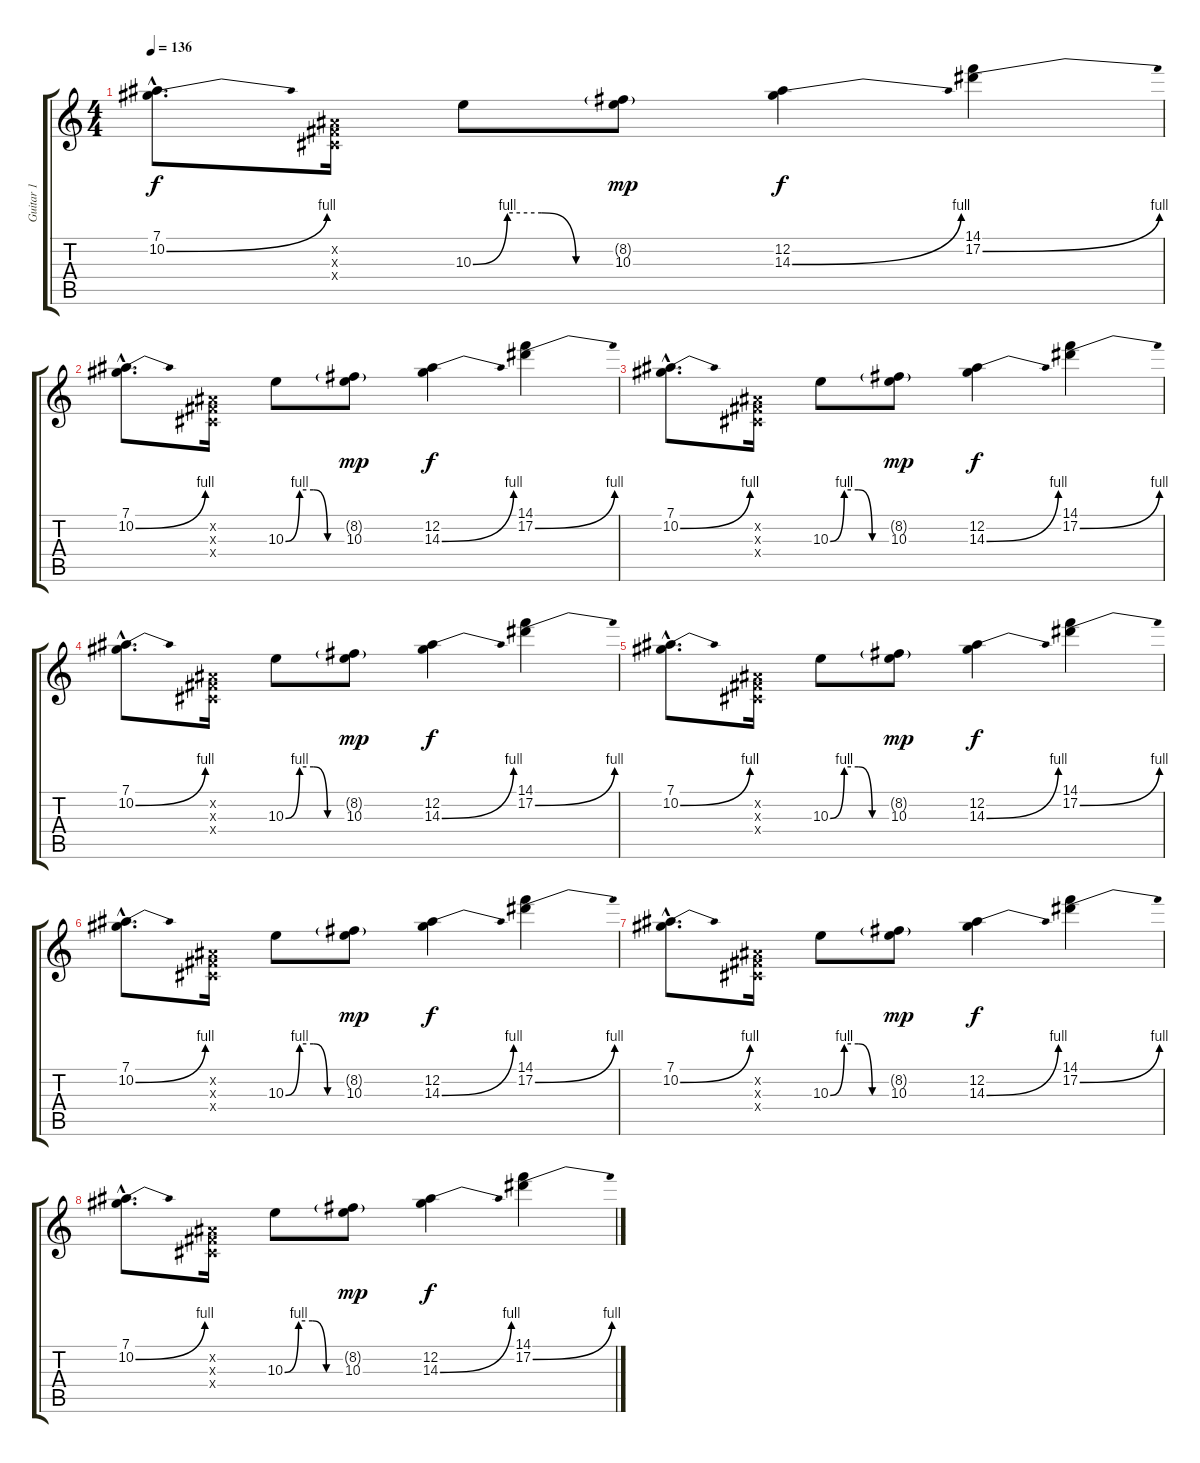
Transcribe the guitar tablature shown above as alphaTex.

\track ("Guitar 1" "Guitar 1") {instrument overdrivenguitar}
\staff {score tabs}
\tuning (Eb4 Bb3 Gb3 Db3 Ab2 Eb2) {hide}
\ts (4 4)
\tempo 136
\clef g2
\ks c
(7.1{hac} 10.2{be (bend 0 0 60 4) hac}).8{d dy f} (0.2{x} 0.3{x} 0.4{x}).16 10.3{be (custom 0 0 15 4 30 4 45 0 60 0)}.8 (8.2{g} 10.3).8{dy mp} (12.2 14.3{be (bend 0 0 60 4)}).4{dy f} (14.1 17.2{be (bend 0 0 60 4)}).4 |
(7.1{hac} 10.2{be (bend 0 0 60 4) hac}).8{d} (0.2{x} 0.3{x} 0.4{x}).16 10.3{be (custom 0 0 15 4 30 4 45 0 60 0)}.8 (8.2{g} 10.3).8{dy mp} (12.2 14.3{be (bend 0 0 60 4)}).4{dy f} (14.1 17.2{be (bend 0 0 60 4)}).4 |
(7.1{hac} 10.2{be (bend 0 0 60 4) hac}).8{d} (0.2{x} 0.3{x} 0.4{x}).16 10.3{be (custom 0 0 15 4 30 4 45 0 60 0)}.8 (8.2{g} 10.3).8{dy mp} (12.2 14.3{be (bend 0 0 60 4)}).4{dy f} (14.1 17.2{be (bend 0 0 60 4)}).4 |
(7.1{hac} 10.2{be (bend 0 0 60 4) hac}).8{d} (0.2{x} 0.3{x} 0.4{x}).16 10.3{be (custom 0 0 15 4 30 4 45 0 60 0)}.8 (8.2{g} 10.3).8{dy mp} (12.2 14.3{be (bend 0 0 60 4)}).4{dy f} (14.1 17.2{be (bend 0 0 60 4)}).4 |
(7.1{hac} 10.2{be (bend 0 0 60 4) hac}).8{d} (0.2{x} 0.3{x} 0.4{x}).16 10.3{be (custom 0 0 15 4 30 4 45 0 60 0)}.8 (8.2{g} 10.3).8{dy mp} (12.2 14.3{be (bend 0 0 60 4)}).4{dy f} (14.1 17.2{be (bend 0 0 60 4)}).4 |
(7.1{hac} 10.2{be (bend 0 0 60 4) hac}).8{d} (0.2{x} 0.3{x} 0.4{x}).16 10.3{be (custom 0 0 15 4 30 4 45 0 60 0)}.8 (8.2{g} 10.3).8{dy mp} (12.2 14.3{be (bend 0 0 60 4)}).4{dy f} (14.1 17.2{be (bend 0 0 60 4)}).4 |
(7.1{hac} 10.2{be (bend 0 0 60 4) hac}).8{d} (0.2{x} 0.3{x} 0.4{x}).16 10.3{be (custom 0 0 15 4 30 4 45 0 60 0)}.8 (8.2{g} 10.3).8{dy mp} (12.2 14.3{be (bend 0 0 60 4)}).4{dy f} (14.1 17.2{be (bend 0 0 60 4)}).4 |
(7.1{hac} 10.2{be (bend 0 0 60 4) hac}).8{d} (0.2{x} 0.3{x} 0.4{x}).16 10.3{be (custom 0 0 15 4 30 4 45 0 60 0)}.8 (8.2{g} 10.3).8{dy mp} (12.2 14.3{be (bend 0 0 60 4)}).4{dy f} (14.1 17.2{be (bend 0 0 60 4)}).4
